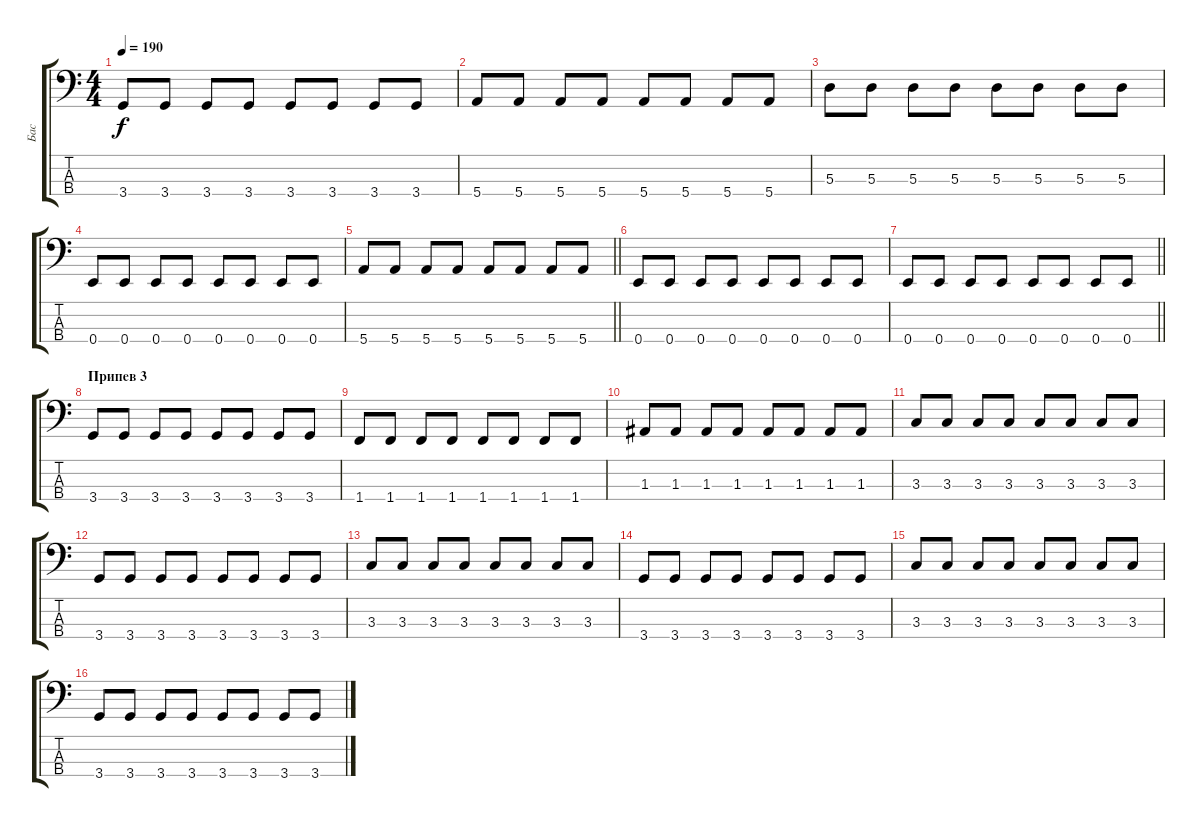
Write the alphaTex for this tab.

\track ("Бас" "Бас") {instrument electricbassfinger}
\staff {score tabs}
\tuning (G2 D2 A1 E1) {hide}
\ts (4 4)
\tempo 190
\clef f4
\ks c
3.4.8{dy f} 3.4.8 3.4.8 3.4.8 3.4.8 3.4.8 3.4.8 3.4.8 |
5.4.8 5.4.8 5.4.8 5.4.8 5.4.8 5.4.8 5.4.8 5.4.8 |
5.3.8 5.3.8 5.3.8 5.3.8 5.3.8 5.3.8 5.3.8 5.3.8 |
0.4.8 0.4.8 0.4.8 0.4.8 0.4.8 0.4.8 0.4.8 0.4.8 |
\barLineRight lightlight
5.4.8 5.4.8 5.4.8 5.4.8 5.4.8 5.4.8 5.4.8 5.4.8 |
0.4.8 0.4.8 0.4.8 0.4.8 0.4.8 0.4.8 0.4.8 0.4.8 |
\barLineRight lightlight
0.4.8 0.4.8 0.4.8 0.4.8 0.4.8 0.4.8 0.4.8 0.4.8 |
\section ("" "Припев 3")
3.4.8 3.4.8 3.4.8 3.4.8 3.4.8 3.4.8 3.4.8 3.4.8 |
1.4.8 1.4.8 1.4.8 1.4.8 1.4.8 1.4.8 1.4.8 1.4.8 |
1.3.8 1.3.8 1.3.8 1.3.8 1.3.8 1.3.8 1.3.8 1.3.8 |
3.3.8 3.3.8 3.3.8 3.3.8 3.3.8 3.3.8 3.3.8 3.3.8 |
3.4.8 3.4.8 3.4.8 3.4.8 3.4.8 3.4.8 3.4.8 3.4.8 |
3.3.8 3.3.8 3.3.8 3.3.8 3.3.8 3.3.8 3.3.8 3.3.8 |
3.4.8 3.4.8 3.4.8 3.4.8 3.4.8 3.4.8 3.4.8 3.4.8 |
3.3.8 3.3.8 3.3.8 3.3.8 3.3.8 3.3.8 3.3.8 3.3.8 |
3.4.8 3.4.8 3.4.8 3.4.8 3.4.8 3.4.8 3.4.8 3.4.8
